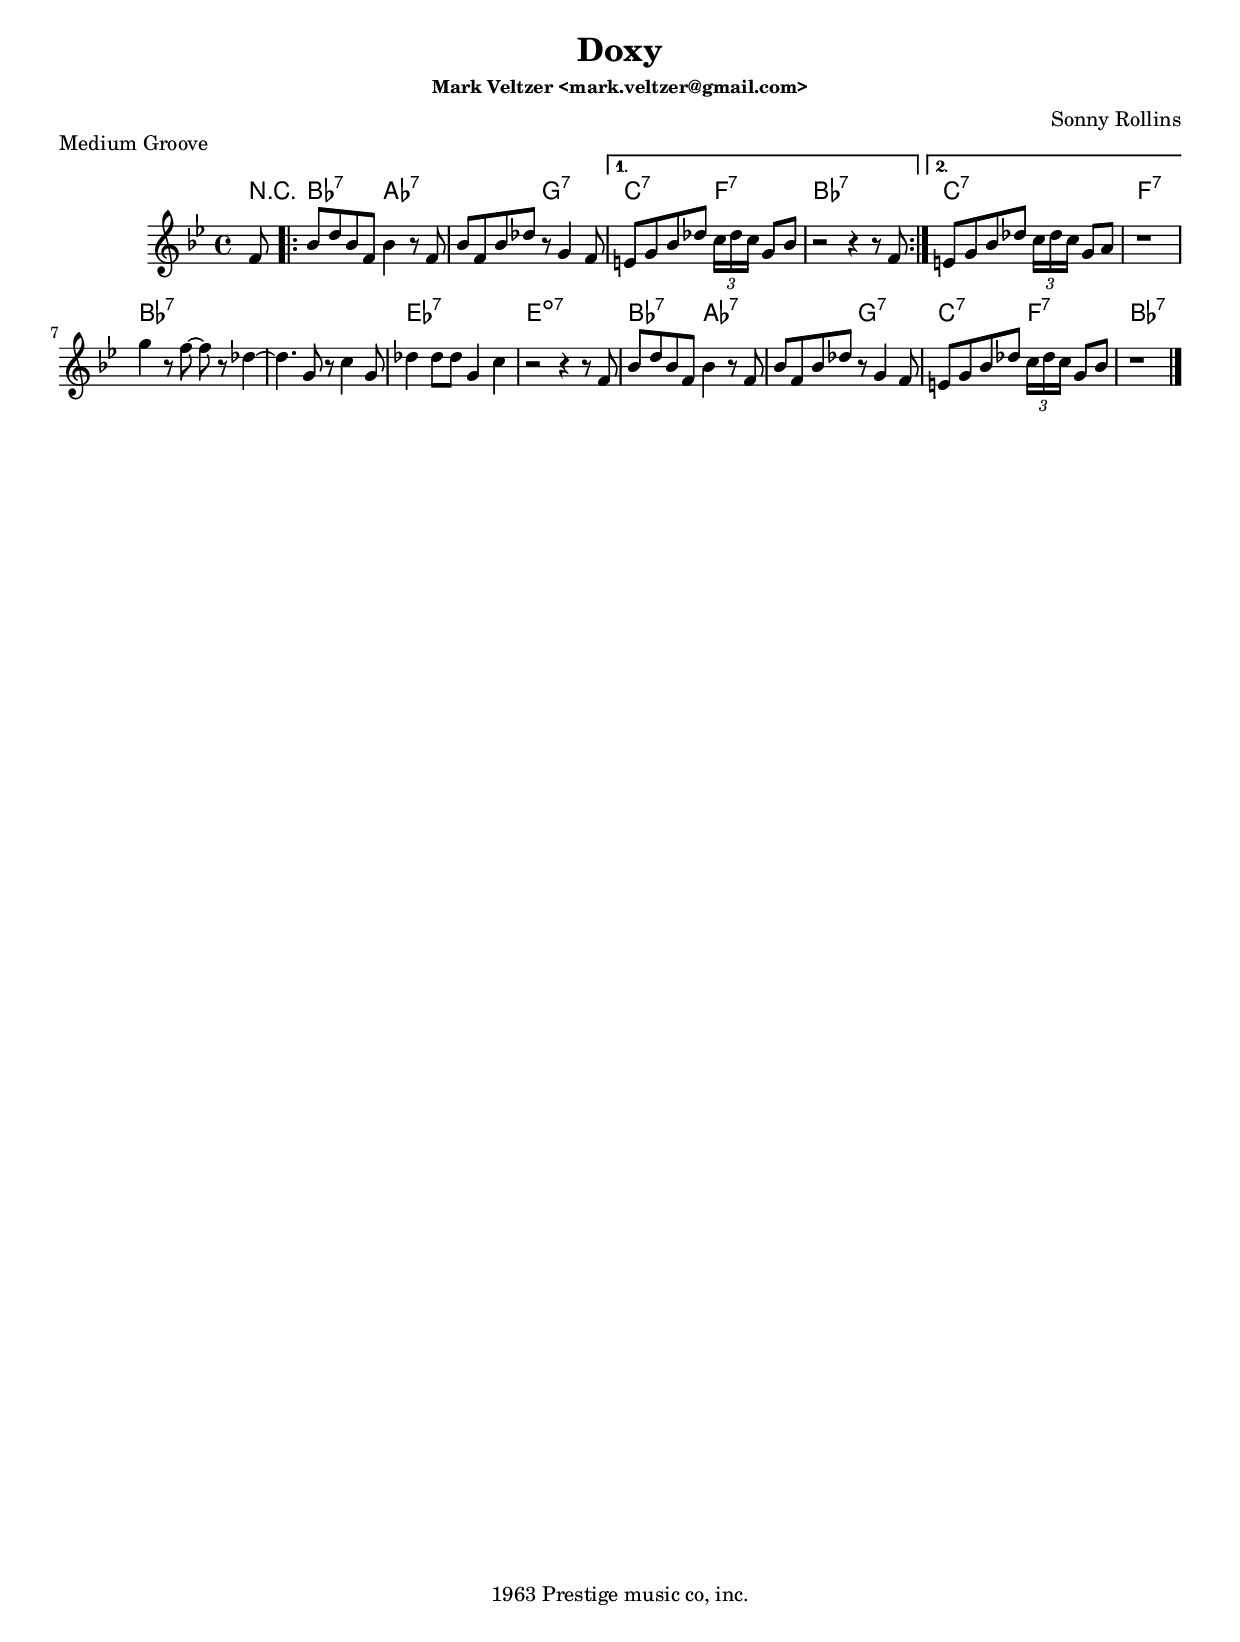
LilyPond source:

\include "src/include/common.lyi"
\header{
	title="Doxy"
	subtitle=""
	composer="Sonny Rollins"
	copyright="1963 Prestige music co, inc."
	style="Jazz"
	piece="Medium Groove"
	poet=""

	completion="5"
}

%{
	TODO:
%}

\score {
<<
\chords {
	\set chordChanges = ##t
	\partial 8 r8 |
	\repeat volta 2 {
		bes2:7 aes2:7 | aes2:7 g2:7 |
	}
	\alternative {
		{
			c2:7 f2:7 | bes1:7 |
		}
		{
			c1:7 | f1:7 |
		}
	}
	bes1:7 | bes1:7 | ees1:7 | e1:dim7 |
	bes2:7 aes2:7 | aes2:7 g2:7 | c2:7 f2:7 | bes1:7 \bar "|."

}

\new Voice="melody" \relative f' {
	\time 4/4
	\key bes \major

	\partial 8 f8 |
	\repeat volta 2 {
		bes8 d bes f bes4 r8 f | bes8 f bes des r g,4 f8 |
	}
	\alternative {
		{
			e8 g bes des \times 4/3 { c16 des c } g8 bes | r2 r4 r8 f |
		}
		{
			e8 g bes des \times 4/3 { c16 des c } g8 a | r1 |
		}
	}
	g'4 r8 f8 ~ f8 r8 des4 ~ | des4. g,8 r c4 g8 |
	des'4 des8 des8 g,4 c4 | r2 r4 r8 f,8 |
	bes8 d bes f bes4 r8 f | bes8 f bes des r g,4 f8 |
	e8 g bes des \times 4/3 { c16 des c } g8 bes | r1 |
}

>>
	\midi {
		\context {
			\Score
			tempoWholesPerMinute = #(ly:make-moment 130 4)
		}
	}
	\layout {}
}
